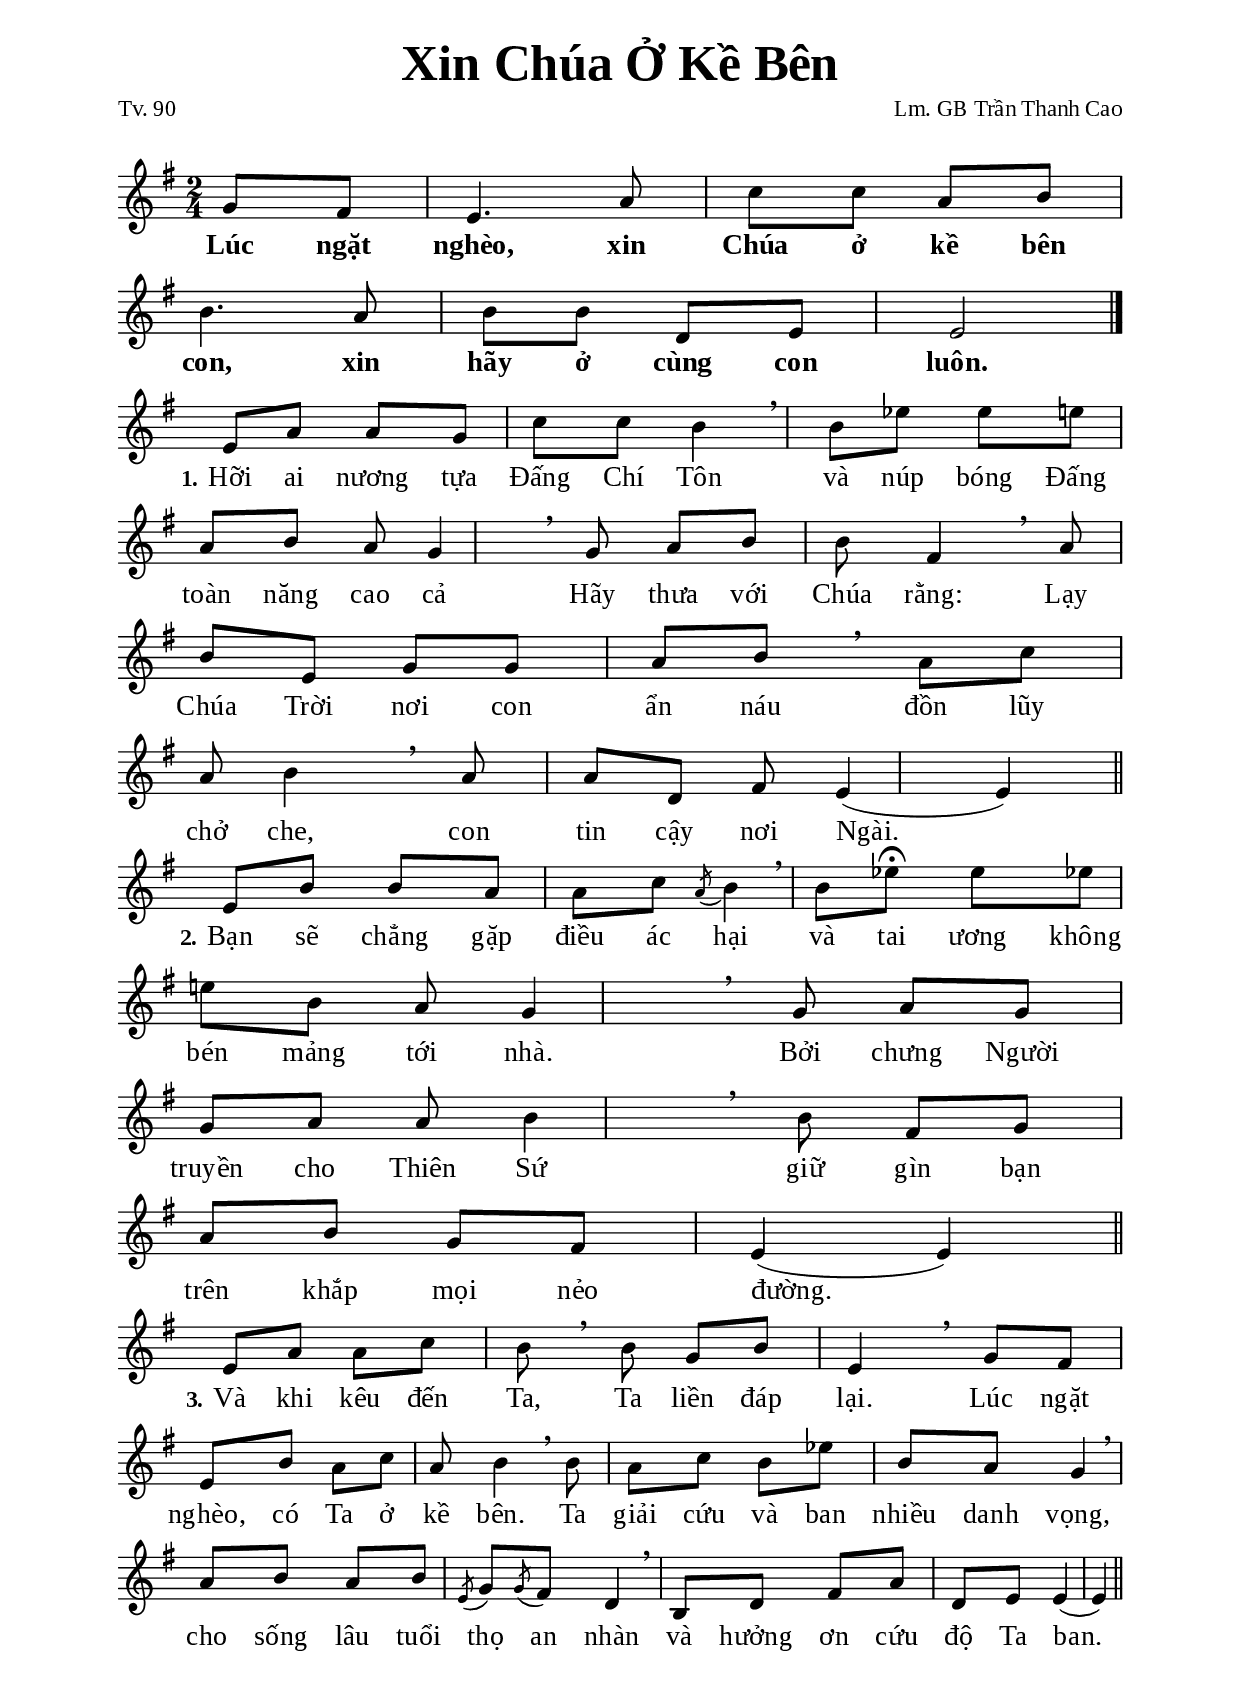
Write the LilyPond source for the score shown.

% Cài đặt chung
\version "2.22.1"
\include "english.ly"

\header {
  title = \markup { \fontsize #3 "Xin Chúa Ở Kề Bên" }
  poet = "Tv. 90"
  composer = "Lm. GB Trần Thanh Cao"
  arranger = " "
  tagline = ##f
}

\paper {
  #(set-paper-size "a4")
  top-margin = 10\mm
  bottom-margin = 10\mm
  left-margin = 20\mm
  right-margin = 20\mm
  indent = #0
  #(define fonts
    (make-pango-font-tree
      "Liberation Serif"
      "Liberation Serif"
      "Liberation Serif"
      (/ 20 20)))
  page-count = #1
  system-system-spacing = #'((basic-distance . 13))
  score-system-spacing = #'((basic-distance . 13))
}

% Nhạc điệp khúc
nhacDiepKhuc= \relative c'' {
  \partial 4 g8 fs |
  e4. a8 |
  c c a b |
  b4. a8 |
  b b d, e |
  e2 \bar "|."
}

% Nhạc phiên khúc
nhacPhienKhucMot = \relative c' {
  e8 a a g c c b4 \breathe
  b8 ef ef e a, b a g4 \breathe
  g8 a b b fs4 \breathe
  a8 b e, g g a b \breathe
  a c a b4 \breathe
  a8 a d, fs e4 (e) \bar "||"
}

nhacPhienKhucHai = \relative c' {
  e8 b' b a a c \acciaccatura a8 b4 \breathe
  b8 ef \fermata ef ef! e! b a g4 \breathe
  g8 a g g a a b4 \breathe
  b8 fs g a b g fs e4 (e) \bar "||"
}

nhacPhienKhucBa = \relative c' {
  e8 a a c b \breathe
  b g b e,4 \breathe
  g8 fs e b' a c a b4 \breathe
  b8 a c b ef b a g4 \breathe
  a8 b a b \acciaccatura e, g \acciaccatura g fs d4 \breathe
  b8 d fs a d, e e4 (e) \bar "||"
}

% Lời điệp khúc
loiDiepKhuc = \lyricmode {
  Lúc ngặt nghèo, xin Chúa ở kề bên con,
  xin hãy ở cùng con luôn.
}

% Lời phiên khúc
loiPhienKhucMot = \lyricmode {
  \set stanza = #"1."
  Hỡi ai nương tựa Đấng Chí Tôn
  và núp bóng Đấng toàn năng cao cả
  Hãy thưa với Chúa rằng: Lạy Chúa Trời nơi con ẩn náu
  đồn lũy chở che, con tin cậy nơi Ngài.
}

loiPhienKhucHai = \lyricmode {
  \set stanza = #"2."
  Bạn sẽ chẳng gặp điều ác hại
  và tai ương không bén mảng tới nhà.
  Bởi chưng Người truyền cho Thiên Sứ giữ gìn bạn
  trên khắp mọi nẻo đường.
}

loiPhienKhucBa = \lyricmode {
  \set stanza = #"3."
  Và khi kêu đến Ta, Ta liền đáp lại.
  Lúc ngặt nghèo, có Ta ở kề bên.
  Ta giải cứu và ban nhiều danh vọng,
  cho sống lâu tuổi thọ an nhàn
  và hưởng ơn cứu độ Ta ban.
}


% Dàn trang
\score {
  \new ChoirStaff <<
    \new Staff = diepKhuc \with {
        \consists "Merge_rests_engraver"
        %\magnifyStaff #(magstep +1)
      }
      <<
      \new Voice = beSop {
        \key g \major \time 2/4 \nhacDiepKhuc
      }
    >>
    \new Lyrics \lyricsto beSop \loiDiepKhuc
  >>
  \layout {
    \override Lyrics.LyricText.font-series = #'bold
    \override Lyrics.LyricText.font-size = #+2
    \override Lyrics.LyricSpace.minimum-distance = #6
    \override Score.BarNumber.break-visibility = ##(#f #f #f)
    \override Score.SpacingSpanner.uniform-stretching = ##t
  }
}

\score {
  \new ChoirStaff <<
    \new Staff = phienKhuc \with {
        %\magnifyStaff #(magstep +1)
      }
      <<
      \new Voice = beSop {
        \key g \major \time 2/4 \nhacPhienKhucMot
      }
    >>
    \new Lyrics \lyricsto beSop \loiPhienKhucMot
  >>
  \layout {
    \override Staff.TimeSignature.transparent = ##t
    \override Lyrics.LyricText.font-size = #+2
    \override Lyrics.LyricSpace.minimum-distance = #3
    \override Score.BarNumber.break-visibility = ##(#f #f #f)
    \override Score.SpacingSpanner.uniform-stretching = ##t
    \set Score.barAlways = ##t
    \set Score.defaultBarType = ""
  } 
}

\score {
  \new ChoirStaff <<
    \new Staff = phienKhuc \with {
        %\magnifyStaff #(magstep +1)
      }
      <<
      \new Voice = beSop {
        \key g \major \time 2/4 \nhacPhienKhucHai
      }
    >>
    \new Lyrics \lyricsto beSop \loiPhienKhucHai
  >>
  \layout {
    \override Staff.TimeSignature.transparent = ##t
    \override Lyrics.LyricText.font-size = #+2
    \override Lyrics.LyricSpace.minimum-distance = #4
    \override Score.BarNumber.break-visibility = ##(#f #f #f)
    \override Score.SpacingSpanner.uniform-stretching = ##t
    \set Score.barAlways = ##t
    \set Score.defaultBarType = ""
  } 
}

\score {
  \new ChoirStaff <<
    \new Staff = phienKhuc \with {
        %\magnifyStaff #(magstep +1)
      }
      <<
      \new Voice = beSop {
        \key g \major \time 2/4 \nhacPhienKhucBa
      }
    >>
    \new Lyrics \lyricsto beSop \loiPhienKhucBa
  >>
  \layout {
    \override Staff.TimeSignature.transparent = ##t
    \override Lyrics.LyricText.font-size = #+2
    \override Lyrics.LyricSpace.minimum-distance = #2.5
    \override Score.BarNumber.break-visibility = ##(#f #f #f)
    \override Score.SpacingSpanner.uniform-stretching = ##t
    \set Score.barAlways = ##t
    \set Score.defaultBarType = ""
  } 
}
